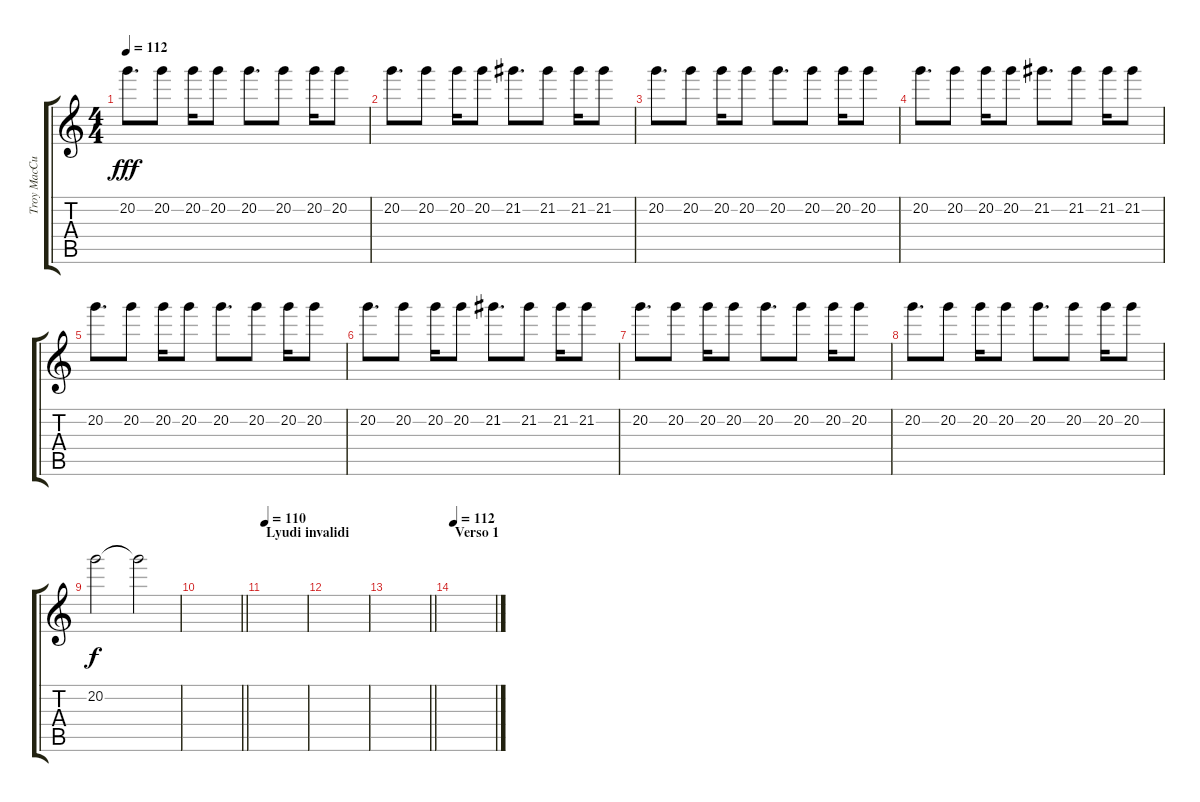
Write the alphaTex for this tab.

\track ("Troy MacCubbin" "Troy MacCu") {instrument distortionguitar}
\staff {score tabs}
\tuning (E4 B3 G3 D3 A2 E2) {hide}
\ts (4 4)
\tempo 112
\clef g2
\ks c
20.2.8{d dy fff} 20.2.8 20.2.16 20.2.8 20.2.8{d} 20.2.8 20.2.16 20.2.8 |
20.2.8{d} 20.2.8 20.2.16 20.2.8 21.2.8{d} 21.2.8 21.2.16 21.2.8 |
20.2.8{d} 20.2.8 20.2.16 20.2.8 20.2.8{d} 20.2.8 20.2.16 20.2.8 |
20.2.8{d} 20.2.8 20.2.16 20.2.8 21.2.8{d} 21.2.8 21.2.16 21.2.8 |
20.2.8{d} 20.2.8 20.2.16 20.2.8 20.2.8{d} 20.2.8 20.2.16 20.2.8 |
20.2.8{d} 20.2.8 20.2.16 20.2.8 21.2.8{d} 21.2.8 21.2.16 21.2.8 |
20.2.8{d} 20.2.8 20.2.16 20.2.8 20.2.8{d} 20.2.8 20.2.16 20.2.8 |
20.2.8{d} 20.2.8 20.2.16 20.2.8 20.2.8{d} 20.2.8 20.2.16 20.2.8 |
20.2.2{dy f} 20.2{t}.2 |
\barLineRight lightlight
|
\section ("" "Lyudi invalidi")
\tempo 110
|
|
\barLineRight lightlight
|
\section ("" "Verso 1")
\tempo 112
